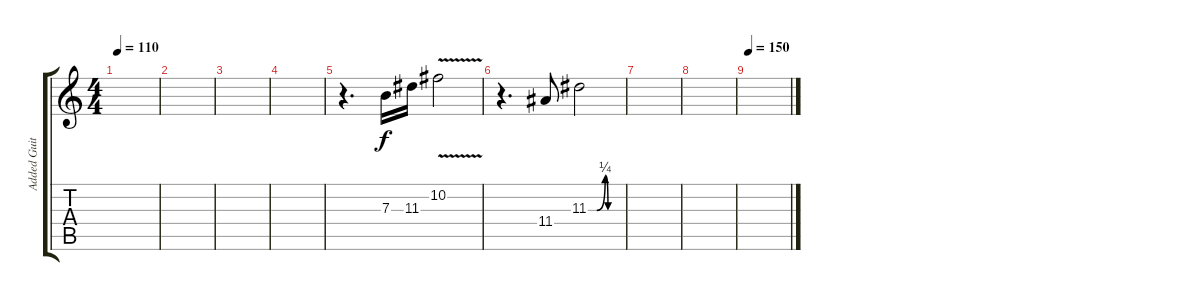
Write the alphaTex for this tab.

\track ("Added Guitar 2" "Added Guit") {instrument distortionguitar}
\staff {score tabs}
\tuning (Db4 Ab3 E3 B2 Gb2 B1) {hide}
\ts (4 4)
\tempo 110
\clef g2
\ks c
|
|
|
|
r.4{d} 7.3.16 11.3.16 10.2{v}.2 |
r.4{d} 11.4.8 11.3{be (custom 0 0 15 0 30 1 35 0 45 0 60 0)}.2 |
|
|
\tempo 150
